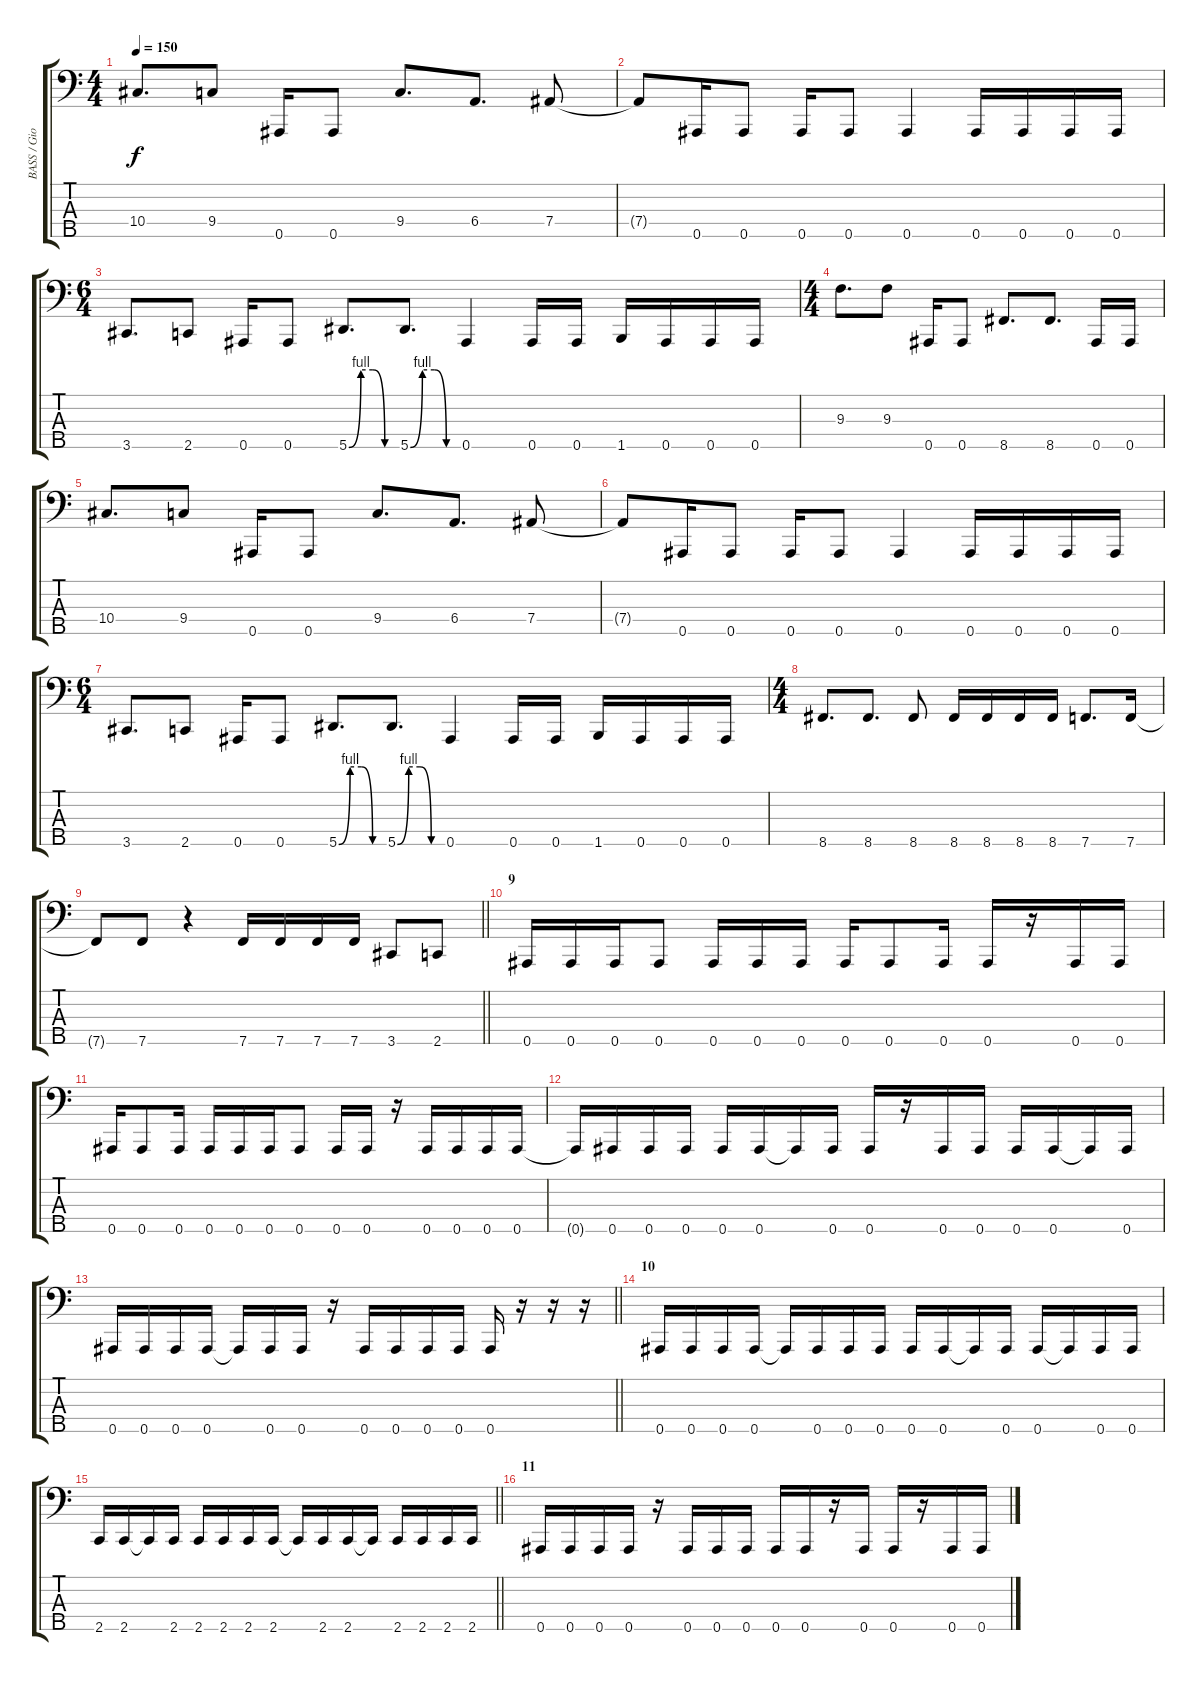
\track ("BASS / Gio" "BASS / Gio") {instrument electricbassfinger}
\staff {score tabs}
\tuning (Gb2 Db2 Ab1 Eb1 Bb0) {hide}
\ts (4 4)
\tempo 150
\clef f4
\ks c
10.4.8{d dy f} 9.4.8 0.5.16 0.5.8 9.4.8{d} 6.4.8{d} 7.4.8 |
7.4{t}.8 0.5.16 0.5.8 0.5.16 0.5.8 0.5.4 0.5.16 0.5.16 0.5.16 0.5.16 |
\ts (6 4)
3.5.8{d} 2.5.8 0.5.16 0.5.8 5.5{be (custom 0 0 15 4 30 4 45 0 60 0)}.8{d} 5.5{be (custom 0 0 15 4 30 4 45 0 60 0)}.8{d} 0.5.4 0.5.16 0.5.16 1.5.16 0.5.16 0.5.16 0.5.16 |
\ts (4 4)
9.3.8{d} 9.3.8 0.5.16 0.5.8 8.5.8{d} 8.5.8{d} 0.5.16 0.5.16 |
10.4.8{d} 9.4.8 0.5.16 0.5.8 9.4.8{d} 6.4.8{d} 7.4.8 |
7.4{t}.8 0.5.16 0.5.8 0.5.16 0.5.8 0.5.4 0.5.16 0.5.16 0.5.16 0.5.16 |
\ts (6 4)
3.5.8{d} 2.5.8 0.5.16 0.5.8 5.5{be (custom 0 0 15 4 30 4 45 0 60 0)}.8{d} 5.5{be (custom 0 0 15 4 30 4 45 0 60 0)}.8{d} 0.5.4 0.5.16 0.5.16 1.5.16 0.5.16 0.5.16 0.5.16 |
\ts (4 4)
8.5.8{d} 8.5.8{d} 8.5.8 8.5.16 8.5.16 8.5.16 8.5.16 7.5.8{d} 7.5.16 |
\barLineRight lightlight
7.5{t}.8 7.5.8 r.4 7.5.16 7.5.16 7.5.16 7.5.16 3.5.8 2.5.8 |
\section ("" "9")
0.5.16 0.5.16 0.5.16 0.5.8 0.5.16 0.5.16 0.5.16 0.5.16 0.5.8 0.5.16 0.5.16 r.16 0.5.16 0.5.16 |
0.5.16 0.5.8 0.5.16 0.5.16 0.5.16 0.5.16 0.5.8 0.5.16 0.5.16 r.16 0.5.16 0.5.16 0.5.16 0.5.16 |
0.5{t}.16 0.5.16 0.5.16 0.5.16 0.5.16 0.5.16 0.5{t}.16 0.5.16 0.5.16 r.16 0.5.16 0.5.16 0.5.16 0.5.16 0.5{t}.16 0.5.16 |
\barLineRight lightlight
0.5.16 0.5.16 0.5.16 0.5.16 0.5{t}.16 0.5.16 0.5.16 r.16 0.5.16 0.5.16 0.5.16 0.5.16 0.5.16 r.16 r.16 r.16 |
\section ("" "10")
0.5.16 0.5.16 0.5.16 0.5.16 0.5{t}.16 0.5.16 0.5.16 0.5.16 0.5.16 0.5.16 0.5{t}.16 0.5.16 0.5.16 0.5{t}.16 0.5.16 0.5.16 |
\barLineRight lightlight
2.5.16 2.5.16 2.5{t}.16 2.5.16 2.5.16 2.5.16 2.5.16 2.5.16 2.5{t}.16 2.5.16 2.5.16 2.5{t}.16 2.5.16 2.5.16 2.5.16 2.5.16 |
\section ("" "11")
0.5.16 0.5.16 0.5.16 0.5.16 r.16 0.5.16 0.5.16 0.5.16 0.5.16 0.5.16 r.16 0.5.16 0.5.16 r.16 0.5.16 0.5.16
